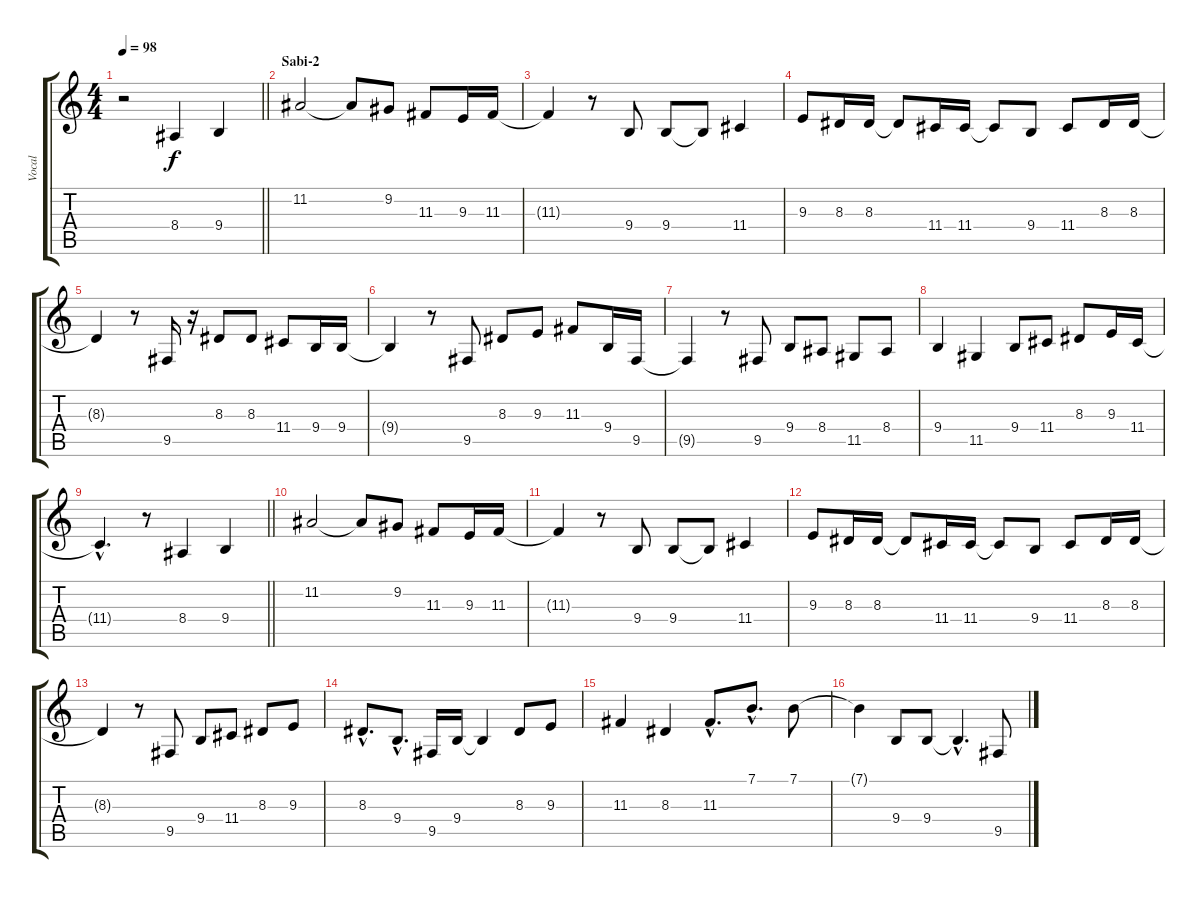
\track ("Vocal" "Vocal") {instrument viola}
\staff {score tabs}
\tuning (E4 B3 G3 D3 A2 E2) {hide}
\ts (4 4)
\tempo 98
\clef g2
\barLineRight lightlight
\ks c
r.2{dy f} 8.4.4 9.4.4 |
\section ("" "Sabi-2")
11.2.2 11.2{t}.8 9.2.8 11.3.8 9.3.16 11.3.16 |
11.3{t}.4 r.8 9.4.8 9.4.8 9.4{t}.8 11.4.4 |
9.3.8 8.3.16 8.3.16 8.3{t}.8 11.4.16 11.4.16 11.4{t}.8 9.4.8 11.4.8 8.3.16 8.3.16 |
8.3{t}.4 r.8 9.5.16 r.16 8.3.8 8.3.8 11.4.8 9.4.16 9.4.16 |
9.4{t}.4 r.8 9.5.8 8.3.8 9.3.8 11.3.8 9.4.16 9.5.16 |
9.5{t}.4 r.8 9.5.8 9.4.8 8.4.8 11.5.8 8.4.8 |
9.4.4 11.5.4 9.4.8 11.4.8 8.3.8 9.3.16 11.4.16 |
\barLineRight lightlight
11.4{hac t}.4{d} r.8 8.4.4 9.4.4 |
11.2.2 11.2{t}.8 9.2.8 11.3.8 9.3.16 11.3.16 |
11.3{t}.4 r.8 9.4.8 9.4.8 9.4{t}.8 11.4.4 |
9.3.8 8.3.16 8.3.16 8.3{t}.8 11.4.16 11.4.16 11.4{t}.8 9.4.8 11.4.8 8.3.16 8.3.16 |
8.3{t}.4 r.8 9.5.8 9.4.8 11.4.8 8.3.8 9.3.8 |
8.3{hac}.8{d} 9.4{hac}.8{d} 9.5.16 9.4.16 9.4{t}.4 8.3.8 9.3.8 |
11.3.4 8.3.4 11.3{hac}.8{d} 7.1{hac}.8{d} 7.1.8 |
7.1{t}.4 9.4.8 9.4.8 9.4{hac t}.4{d} 9.5.8
